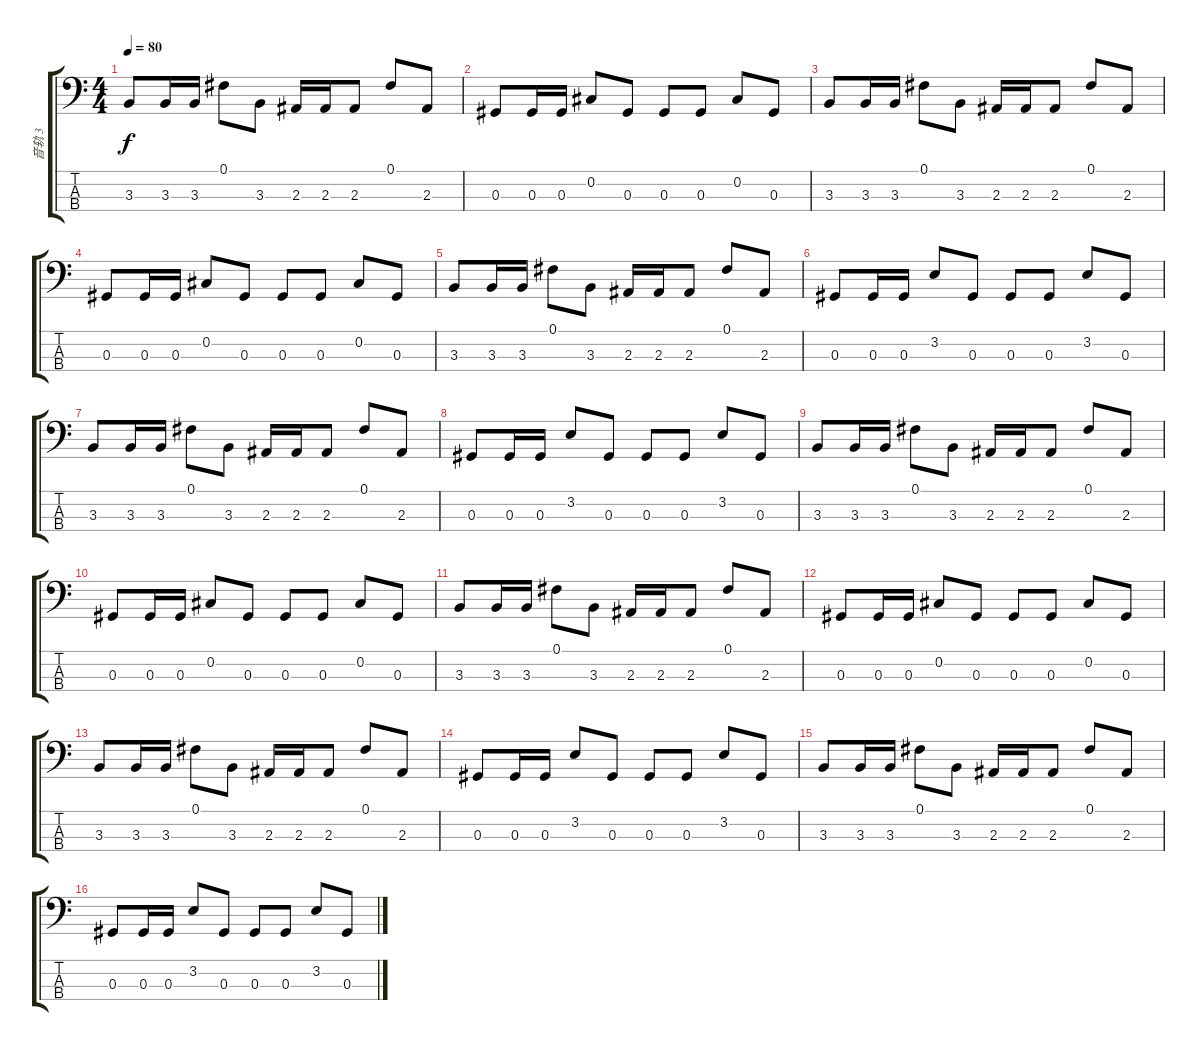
\track ("音轨 3" "音轨 3") {instrument electricbassfinger}
\staff {score tabs}
\tuning (Gb2 Db2 Ab1 Eb1) {hide}
\ts (4 4)
\tempo 80
\clef f4
\ks c
3.3.8{dy f} 3.3.16 3.3.16 0.1.8 3.3.8 2.3.16 2.3.16 2.3.8 0.1.8 2.3.8 |
0.3.8 0.3.16 0.3.16 0.2.8 0.3.8 0.3.8 0.3.8 0.2.8 0.3.8 |
3.3.8 3.3.16 3.3.16 0.1.8 3.3.8 2.3.16 2.3.16 2.3.8 0.1.8 2.3.8 |
0.3.8 0.3.16 0.3.16 0.2.8 0.3.8 0.3.8 0.3.8 0.2.8 0.3.8 |
3.3.8 3.3.16 3.3.16 0.1.8 3.3.8 2.3.16 2.3.16 2.3.8 0.1.8 2.3.8 |
0.3.8 0.3.16 0.3.16 3.2.8 0.3.8 0.3.8 0.3.8 3.2.8 0.3.8 |
3.3.8 3.3.16 3.3.16 0.1.8 3.3.8 2.3.16 2.3.16 2.3.8 0.1.8 2.3.8 |
0.3.8 0.3.16 0.3.16 3.2.8 0.3.8 0.3.8 0.3.8 3.2.8 0.3.8 |
3.3.8 3.3.16 3.3.16 0.1.8 3.3.8 2.3.16 2.3.16 2.3.8 0.1.8 2.3.8 |
0.3.8 0.3.16 0.3.16 0.2.8 0.3.8 0.3.8 0.3.8 0.2.8 0.3.8 |
3.3.8 3.3.16 3.3.16 0.1.8 3.3.8 2.3.16 2.3.16 2.3.8 0.1.8 2.3.8 |
0.3.8 0.3.16 0.3.16 0.2.8 0.3.8 0.3.8 0.3.8 0.2.8 0.3.8 |
3.3.8 3.3.16 3.3.16 0.1.8 3.3.8 2.3.16 2.3.16 2.3.8 0.1.8 2.3.8 |
0.3.8 0.3.16 0.3.16 3.2.8 0.3.8 0.3.8 0.3.8 3.2.8 0.3.8 |
3.3.8 3.3.16 3.3.16 0.1.8 3.3.8 2.3.16 2.3.16 2.3.8 0.1.8 2.3.8 |
0.3.8 0.3.16 0.3.16 3.2.8 0.3.8 0.3.8 0.3.8 3.2.8 0.3.8
